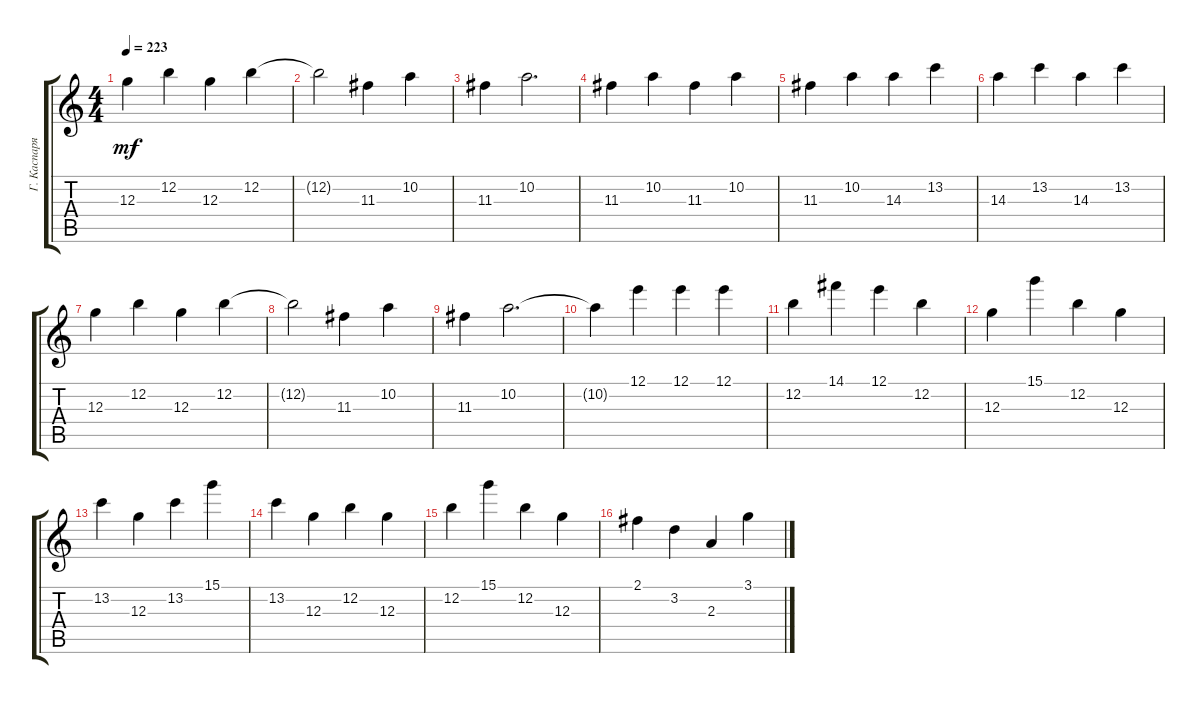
\track ("Г. Каспарян" "Г. Каспаря") {instrument electricguitarclean}
\staff {score tabs}
\tuning (E4 B3 G3 D3 A2 E2) {hide}
\ts (4 4)
\tempo 223
\clef g2
\ks c
12.3.4{dy mf} 12.2.4 12.3.4 12.2.4 |
12.2{t}.2 11.3.4 10.2.4 |
11.3.4 10.2.2{d} |
11.3.4 10.2.4 11.3.4 10.2.4 |
11.3.4 10.2.4 14.3.4 13.2.4 |
14.3.4 13.2.4 14.3.4 13.2.4 |
12.3.4 12.2.4 12.3.4 12.2.4 |
12.2{t}.2 11.3.4 10.2.4 |
11.3.4 10.2.2{d} |
10.2{t}.4 12.1.4 12.1.4 12.1.4 |
12.2.4 14.1.4 12.1.4 12.2.4 |
12.3.4 15.1.4 12.2.4 12.3.4 |
13.2.4 12.3.4 13.2.4 15.1.4 |
13.2.4 12.3.4 12.2.4 12.3.4 |
12.2.4 15.1.4 12.2.4 12.3.4 |
2.1.4 3.2.4 2.3.4 3.1.4
